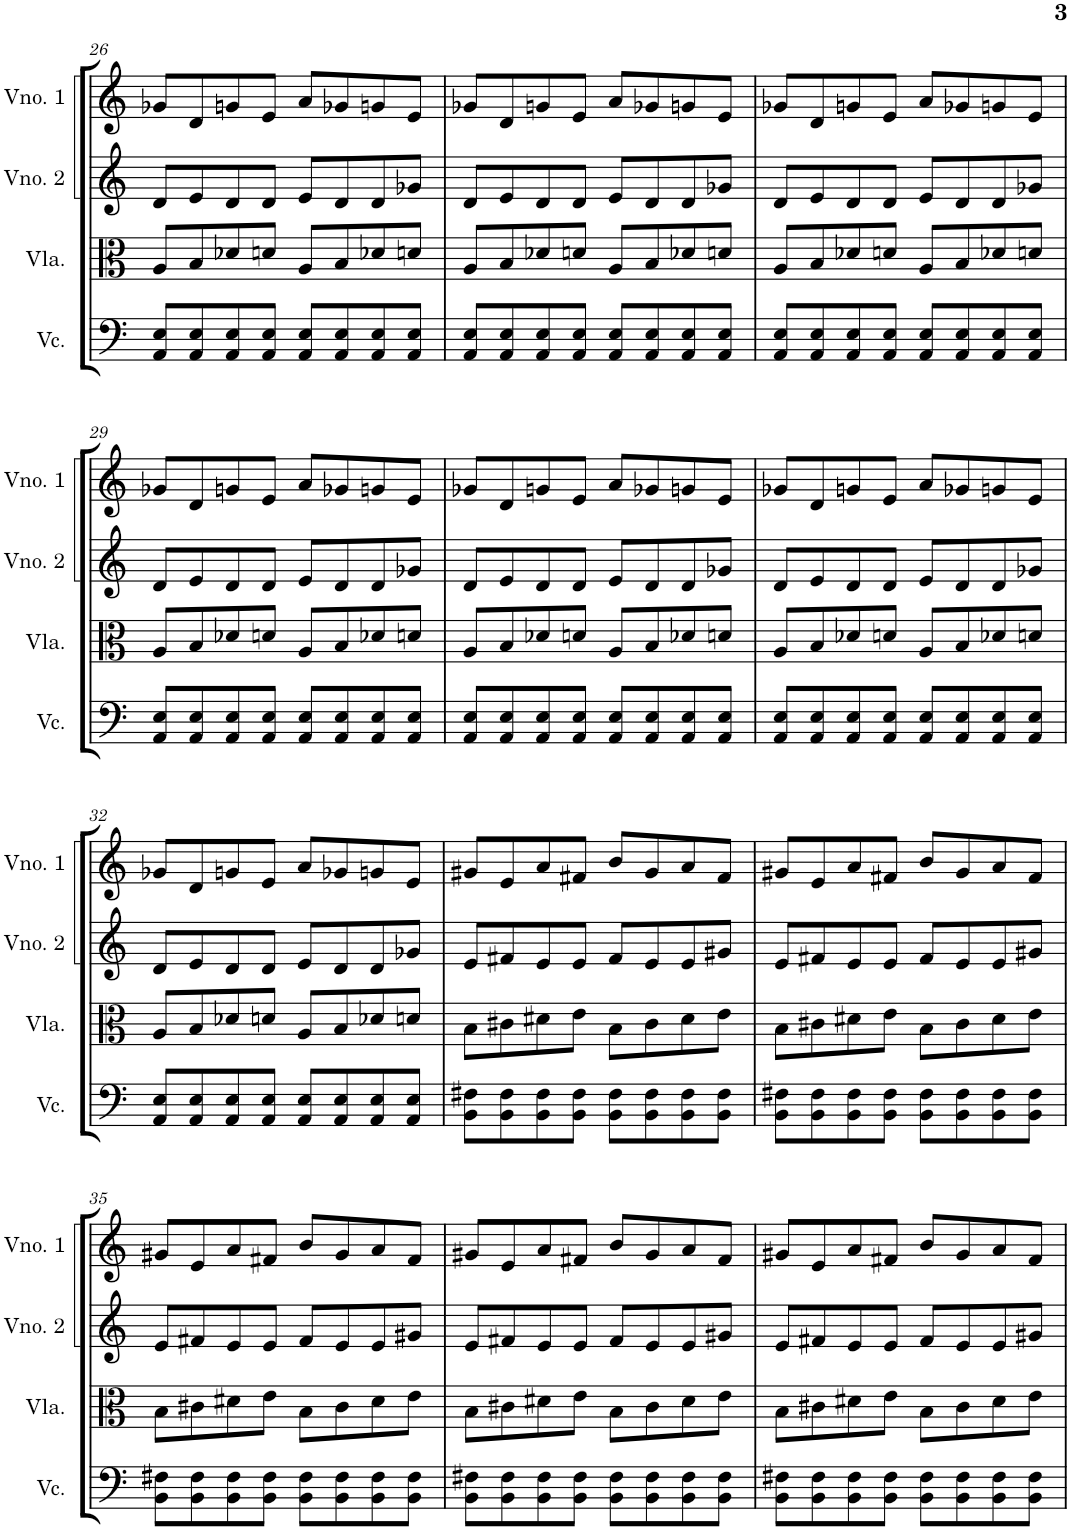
**kern	**kern	**kern	**kern
*part4	*part3	*part2	*part1
*staff4	*staff3	*staff2	*staff1
*I"Violoncelo	*I"Viola	*I"Violino 2	*I"Violino 1
*I'Vc.	*I'Vla.	*I'Vno. 2	*I'Vno. 1
!!LO:PB:g=z
*clefF4	*clefC3	*clefG2	*clefG2
*k[]	*k[]	*k[]	*k[]
*M4/4	*M4/4	*M4/4	*M4/4
=26	=26	=26	=26
8AA/ 8E/L	8A/L	8d/L	8g-X/L
8AA/ 8E/	8B/	8e/	8d/
8AA/ 8E/	8d-X/	8d/	8gn/
8AA/ 8E/J	8dn/J	8d/J	8e/J
8AA/ 8E/L	8A/L	8e/L	8a/L
8AA/ 8E/	8B/	8d/	8g-X/
8AA/ 8E/	8d-X/	8d/	8gn/
8AA/ 8E/J	8dn/J	8g-X/J	8e/J
=27	=27	=27	=27
8AA/ 8E/L	8A/L	8d/L	8g-X/L
8AA/ 8E/	8B/	8e/	8d/
8AA/ 8E/	8d-X/	8d/	8gn/
8AA/ 8E/J	8dn/J	8d/J	8e/J
8AA/ 8E/L	8A/L	8e/L	8a/L
8AA/ 8E/	8B/	8d/	8g-X/
8AA/ 8E/	8d-X/	8d/	8gn/
8AA/ 8E/J	8dn/J	8g-X/J	8e/J
=28	=28	=28	=28
8AA/ 8E/L	8A/L	8d/L	8g-X/L
8AA/ 8E/	8B/	8e/	8d/
8AA/ 8E/	8d-X/	8d/	8gn/
8AA/ 8E/J	8dn/J	8d/J	8e/J
8AA/ 8E/L	8A/L	8e/L	8a/L
8AA/ 8E/	8B/	8d/	8g-X/
8AA/ 8E/	8d-X/	8d/	8gn/
8AA/ 8E/J	8dn/J	8g-X/J	8e/J
!!LO:LB:g=z
=29	=29	=29	=29
8AA/ 8E/L	8A/L	8d/L	8g-X/L
8AA/ 8E/	8B/	8e/	8d/
8AA/ 8E/	8d-X/	8d/	8gn/
8AA/ 8E/J	8dn/J	8d/J	8e/J
8AA/ 8E/L	8A/L	8e/L	8a/L
8AA/ 8E/	8B/	8d/	8g-X/
8AA/ 8E/	8d-X/	8d/	8gn/
8AA/ 8E/J	8dn/J	8g-X/J	8e/J
=30	=30	=30	=30
8AA/ 8E/L	8A/L	8d/L	8g-X/L
8AA/ 8E/	8B/	8e/	8d/
8AA/ 8E/	8d-X/	8d/	8gn/
8AA/ 8E/J	8dn/J	8d/J	8e/J
8AA/ 8E/L	8A/L	8e/L	8a/L
8AA/ 8E/	8B/	8d/	8g-X/
8AA/ 8E/	8d-X/	8d/	8gn/
8AA/ 8E/J	8dn/J	8g-X/J	8e/J
=31	=31	=31	=31
8AA/ 8E/L	8A/L	8d/L	8g-X/L
8AA/ 8E/	8B/	8e/	8d/
8AA/ 8E/	8d-X/	8d/	8gn/
8AA/ 8E/J	8dn/J	8d/J	8e/J
8AA/ 8E/L	8A/L	8e/L	8a/L
8AA/ 8E/	8B/	8d/	8g-X/
8AA/ 8E/	8d-X/	8d/	8gn/
8AA/ 8E/J	8dn/J	8g-X/J	8e/J
!!LO:LB:g=z
=32	=32	=32	=32
8AA/ 8E/L	8A/L	8d/L	8g-X/L
8AA/ 8E/	8B/	8e/	8d/
8AA/ 8E/	8d-X/	8d/	8gn/
8AA/ 8E/J	8dn/J	8d/J	8e/J
8AA/ 8E/L	8A/L	8e/L	8a/L
8AA/ 8E/	8B/	8d/	8g-X/
8AA/ 8E/	8d-X/	8d/	8gn/
8AA/ 8E/J	8dn/J	8g-X/J	8e/J
=33	=33	=33	=33
8BB\ 8F#X\L	8B\L	8e/L	8g#X/L
8BB\ 8F#\	8c#X\	8f#X/	8e/
8BB\ 8F#\	8d#X\	8e/	8a/
8BB\ 8F#\J	8e\J	8e/J	8f#X/J
8BB\ 8F#\L	8B\L	8f#/L	8b/L
8BB\ 8F#\	8c#\	8e/	8g#/
8BB\ 8F#\	8d#\	8e/	8a/
8BB\ 8F#\J	8e\J	8g#X/J	8f#/J
=34	=34	=34	=34
8BB\ 8F#X\L	8B\L	8e/L	8g#X/L
8BB\ 8F#\	8c#X\	8f#X/	8e/
8BB\ 8F#\	8d#X\	8e/	8a/
8BB\ 8F#\J	8e\J	8e/J	8f#X/J
8BB\ 8F#\L	8B\L	8f#/L	8b/L
8BB\ 8F#\	8c#\	8e/	8g#/
8BB\ 8F#\	8d#\	8e/	8a/
8BB\ 8F#\J	8e\J	8g#X/J	8f#/J
!!LO:LB:g=z
=35	=35	=35	=35
8BB\ 8F#X\L	8B\L	8e/L	8g#X/L
8BB\ 8F#\	8c#X\	8f#X/	8e/
8BB\ 8F#\	8d#X\	8e/	8a/
8BB\ 8F#\J	8e\J	8e/J	8f#X/J
8BB\ 8F#\L	8B\L	8f#/L	8b/L
8BB\ 8F#\	8c#\	8e/	8g#/
8BB\ 8F#\	8d#\	8e/	8a/
8BB\ 8F#\J	8e\J	8g#X/J	8f#/J
=36	=36	=36	=36
8BB\ 8F#X\L	8B\L	8e/L	8g#X/L
8BB\ 8F#\	8c#X\	8f#X/	8e/
8BB\ 8F#\	8d#X\	8e/	8a/
8BB\ 8F#\J	8e\J	8e/J	8f#X/J
8BB\ 8F#\L	8B\L	8f#/L	8b/L
8BB\ 8F#\	8c#\	8e/	8g#/
8BB\ 8F#\	8d#\	8e/	8a/
8BB\ 8F#\J	8e\J	8g#X/J	8f#/J
=37	=37	=37	=37
8BB\ 8F#X\L	8B\L	8e/L	8g#X/L
8BB\ 8F#\	8c#X\	8f#X/	8e/
8BB\ 8F#\	8d#X\	8e/	8a/
8BB\ 8F#\J	8e\J	8e/J	8f#X/J
8BB\ 8F#\L	8B\L	8f#/L	8b/L
8BB\ 8F#\	8c#\	8e/	8g#/
8BB\ 8F#\	8d#\	8e/	8a/
8BB\ 8F#\J	8e\J	8g#X/J	8f#/J
=	=	=	=
*-	*-	*-	*-
